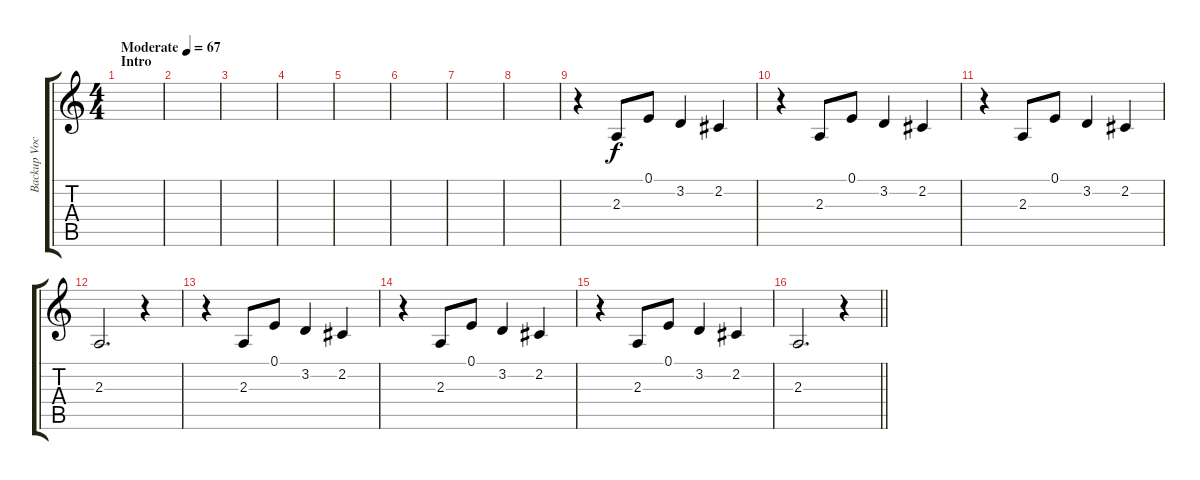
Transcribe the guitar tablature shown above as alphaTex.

\track ("Backup Vocals" "Backup Voc") {instrument synthvoice}
\staff {score tabs}
\tuning (E4 B3 G3 D3 A2 E2) {hide}
\ts (4 4)
\section ("" "Intro")
\tempo (67 "Moderate")
\clef g2
\ks c
|
|
|
|
|
|
|
|
r.4 2.3.8 0.1.8 3.2.4 2.2.4 |
r.4 2.3.8 0.1.8 3.2.4 2.2.4 |
r.4 2.3.8 0.1.8 3.2.4 2.2.4 |
2.3.2{d} r.4 |
r.4 2.3.8 0.1.8 3.2.4 2.2.4 |
r.4 2.3.8 0.1.8 3.2.4 2.2.4 |
r.4 2.3.8 0.1.8 3.2.4 2.2.4 |
\barLineRight lightlight
2.3.2{d} r.4
